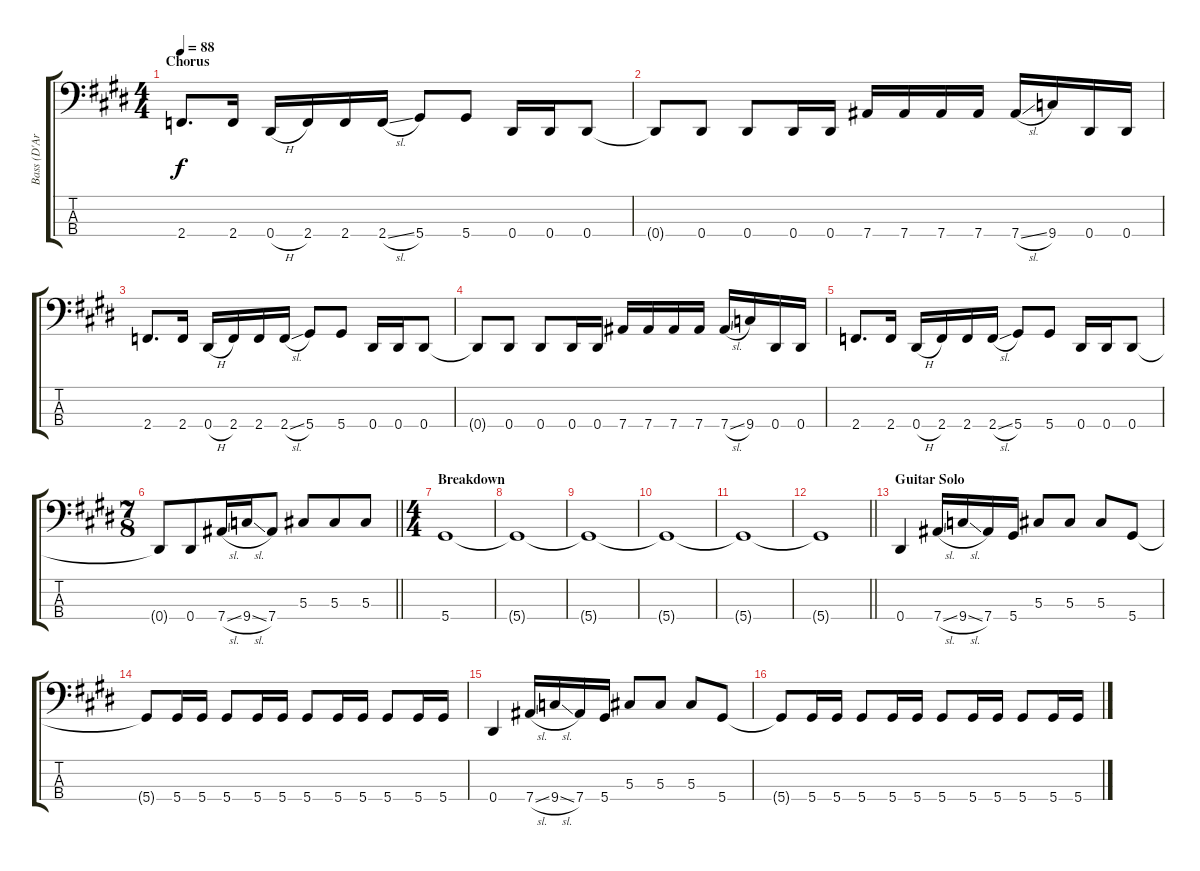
\track ("Bass (D'Arcy)" "Bass (D'Ar") {instrument electricbassfinger}
\staff {score tabs}
\tuning (Gb2 Db2 Ab1 Eb1) {hide}
\ts (4 4)
\section ("" "Chorus")
\tempo 88
\clef f4
\ks c#minor
2.4.8{d dy f} 2.4.16 0.4{h}.16 2.4.16 2.4.16 2.4{sl}.16 5.4.8 5.4.8 0.4.16 0.4.16 0.4.8 |
\ks e
0.4{t}.8 0.4.8 0.4.8 0.4.16 0.4.16 7.4.16 7.4.16 7.4.16 7.4.16 7.4{sl}.16 9.4.16 0.4.16 0.4.16 |
\ks c#minor
2.4.8{d} 2.4.16 0.4{h}.16 2.4.16 2.4.16 2.4{sl}.16 5.4.8 5.4.8 0.4.16 0.4.16 0.4.8 |
\ks e
0.4{t}.8 0.4.8 0.4.8 0.4.16 0.4.16 7.4.16 7.4.16 7.4.16 7.4.16 7.4{sl}.16 9.4.16 0.4.16 0.4.16 |
\ks c#minor
2.4.8{d} 2.4.16 0.4{h}.16 2.4.16 2.4.16 2.4{sl}.16 5.4.8 5.4.8 0.4.16 0.4.16 0.4.8 |
\ts (7 8)
\barLineRight lightlight
0.4{t}.8 0.4.8 7.4{sl}.16 9.4{sl}.16 7.4.8 5.3.8 5.3.8 5.3.8 |
\ts (4 4)
\section ("" "Breakdown")
\ks e
5.4.1 |
5.4{t}.1 |
5.4{t}.1 |
5.4{t}.1 |
5.4{t}.1 |
\barLineRight lightlight
\ks c#minor
5.4{t}.1 |
\section ("" "Guitar Solo")
\ks e
0.4.4 7.4{sl}.16 9.4{sl}.16 7.4.16 5.4.16 5.3.8 5.3.8 5.3.8 5.4.8 |
\ks c#minor
5.4{t}.8 5.4.16 5.4.16 5.4.8 5.4.16 5.4.16 5.4.8 5.4.16 5.4.16 5.4.8 5.4.16 5.4.16 |
\ks e
0.4.4 7.4{sl}.16 9.4{sl}.16 7.4.16 5.4.16 5.3.8 5.3.8 5.3.8 5.4.8 |
\ks c#minor
5.4{t}.8 5.4.16 5.4.16 5.4.8 5.4.16 5.4.16 5.4.8 5.4.16 5.4.16 5.4.8 5.4.16 5.4.16
